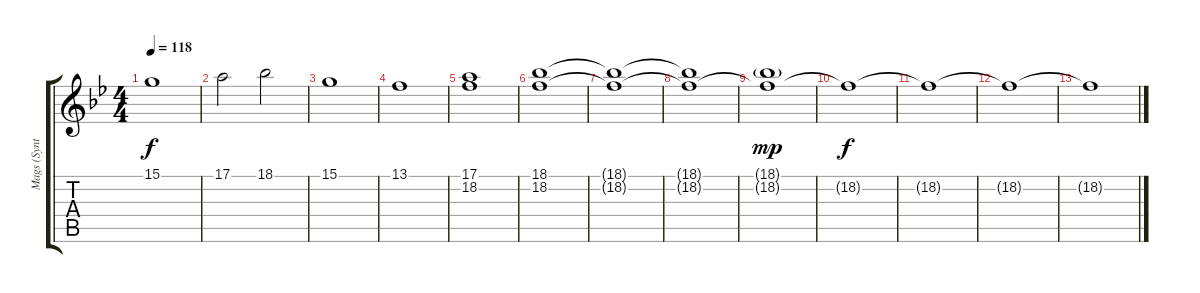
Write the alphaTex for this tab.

\track ("Mags (Synth Strings)" "Mags (Synt") {instrument stringensemble1}
\staff {score tabs}
\tuning (E4 B3 G3 D3 A2 E2) {hide}
\ts (4 4)
\tempo 118
\clef g2
\ks bb
15.1.1{dy f} |
17.1.2 18.1.2 |
15.1.1 |
13.1.1 |
(17.1 18.2).1 |
(18.1 18.2).1 |
(18.1{t} 18.2{t}).1 |
(18.1{t} 18.2{t}).1 |
(18.1{g} 18.2{t}).1{dy mp} |
18.2{t}.1{dy f volume 0} |
18.2{t}.1 |
18.2{t}.1 |
18.2{t}.1
